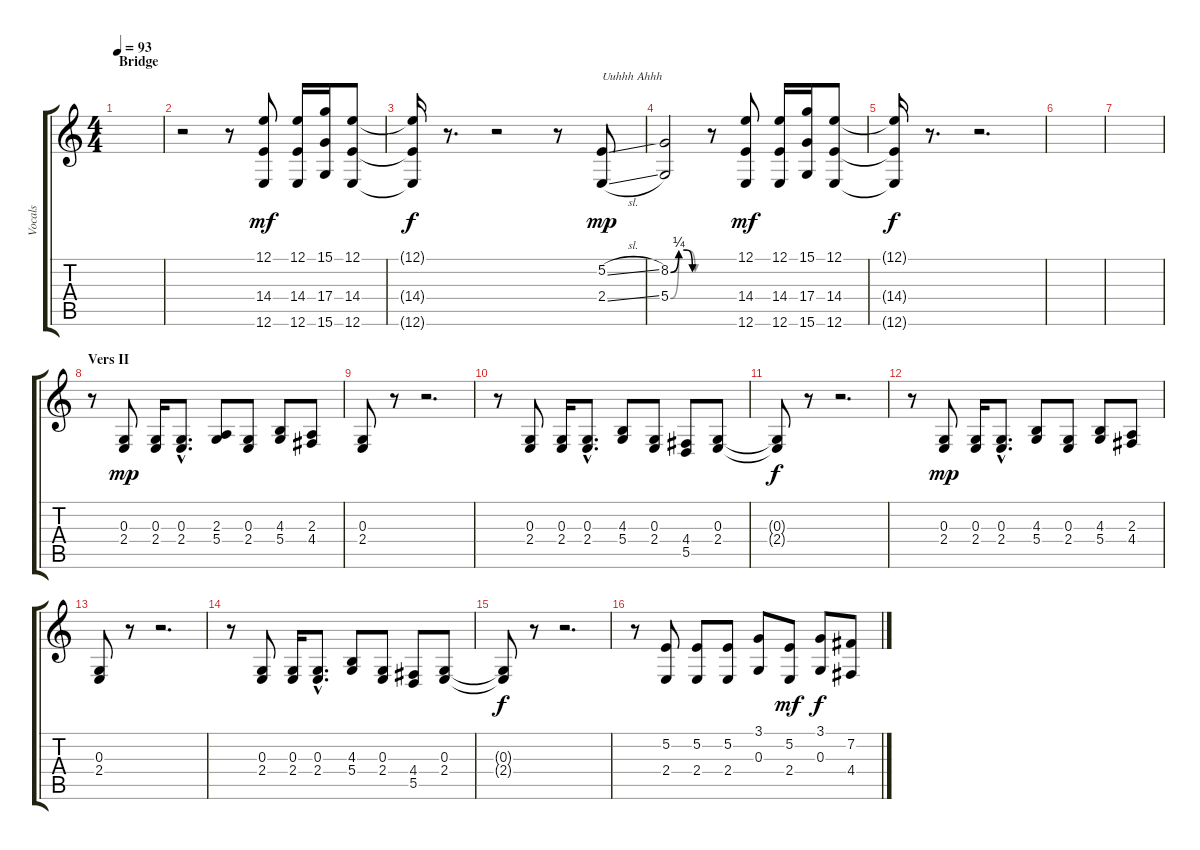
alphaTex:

\track ("Vocals" "Vocals") {instrument bassoon}
\staff {score tabs}
\tuning (E4 B3 G3 D3 A2 E2) {hide}
\ts (4 4)
\section ("" "Bridge")
\tempo 93
\clef g2
\ks c
|
r.2 r.8 (12.1 14.4 12.6).8{dy mf volume 16} (12.1 14.4 12.6).16 (15.1 17.4 15.6).16 (12.1 14.4 12.6).8 |
(12.1{t} 14.4{t} 12.6{t}).16{dy f} r.8{d} r.2 r.8 (5.2{sl} 2.4{sl}).8{txt "Uuhhh Ahhh" dy mp} |
(8.2{be (custom 0 0 15 1 30 1 40 0 50 0 60 0)} 5.4{be (custom 0 0 15 1 30 1 45 0 50 0 55 0 60 0)}).2 r.8 (12.1 14.4 12.6).8{dy mf volume 16} (12.1 14.4 12.6).16 (15.1 17.4 15.6).16 (12.1 14.4 12.6).8 |
(12.1{t} 14.4{t} 12.6{t}).16{dy f} r.8{d} r.2{d} |
|
|
\section ("" "Vers II")
r.8 (0.3 2.4).8{dy mp} (0.3 2.4).16 (0.3{hac} 2.4{hac}).8{d} (2.3 5.4).8 (0.3 2.4).8 (4.3 5.4).8 (2.3 4.4).8 |
(0.3 2.4).8 r.8 r.2{d} |
r.8 (0.3 2.4).8 (0.3 2.4).16 (0.3{hac} 2.4{hac}).8{d} (4.3 5.4).8 (0.3 2.4).8 (4.4 5.5).8 (0.3 2.4).8 |
(0.3{t} 2.4{t}).8{dy f} r.8 r.2{d} |
r.8 (0.3 2.4).8{dy mp} (0.3 2.4).16 (0.3{hac} 2.4{hac}).8{d} (4.3 5.4).8 (0.3 2.4).8 (4.3 5.4).8 (2.3 4.4).8 |
(0.3 2.4).8 r.8 r.2{d} |
r.8 (0.3 2.4).8 (0.3 2.4).16 (0.3{hac} 2.4{hac}).8{d} (4.3 5.4).8 (0.3 2.4).8 (4.4 5.5).8 (0.3 2.4).8 |
(0.3{t} 2.4{t}).8{dy f} r.8 r.2{d} |
r.8 (5.2 2.4).8{volume 16} (5.2 2.4).8 (5.2 2.4).8 (3.1 0.3).8 (5.2 2.4).8{dy mf} (3.1 0.3).8{dy f} (7.2 4.4).8
